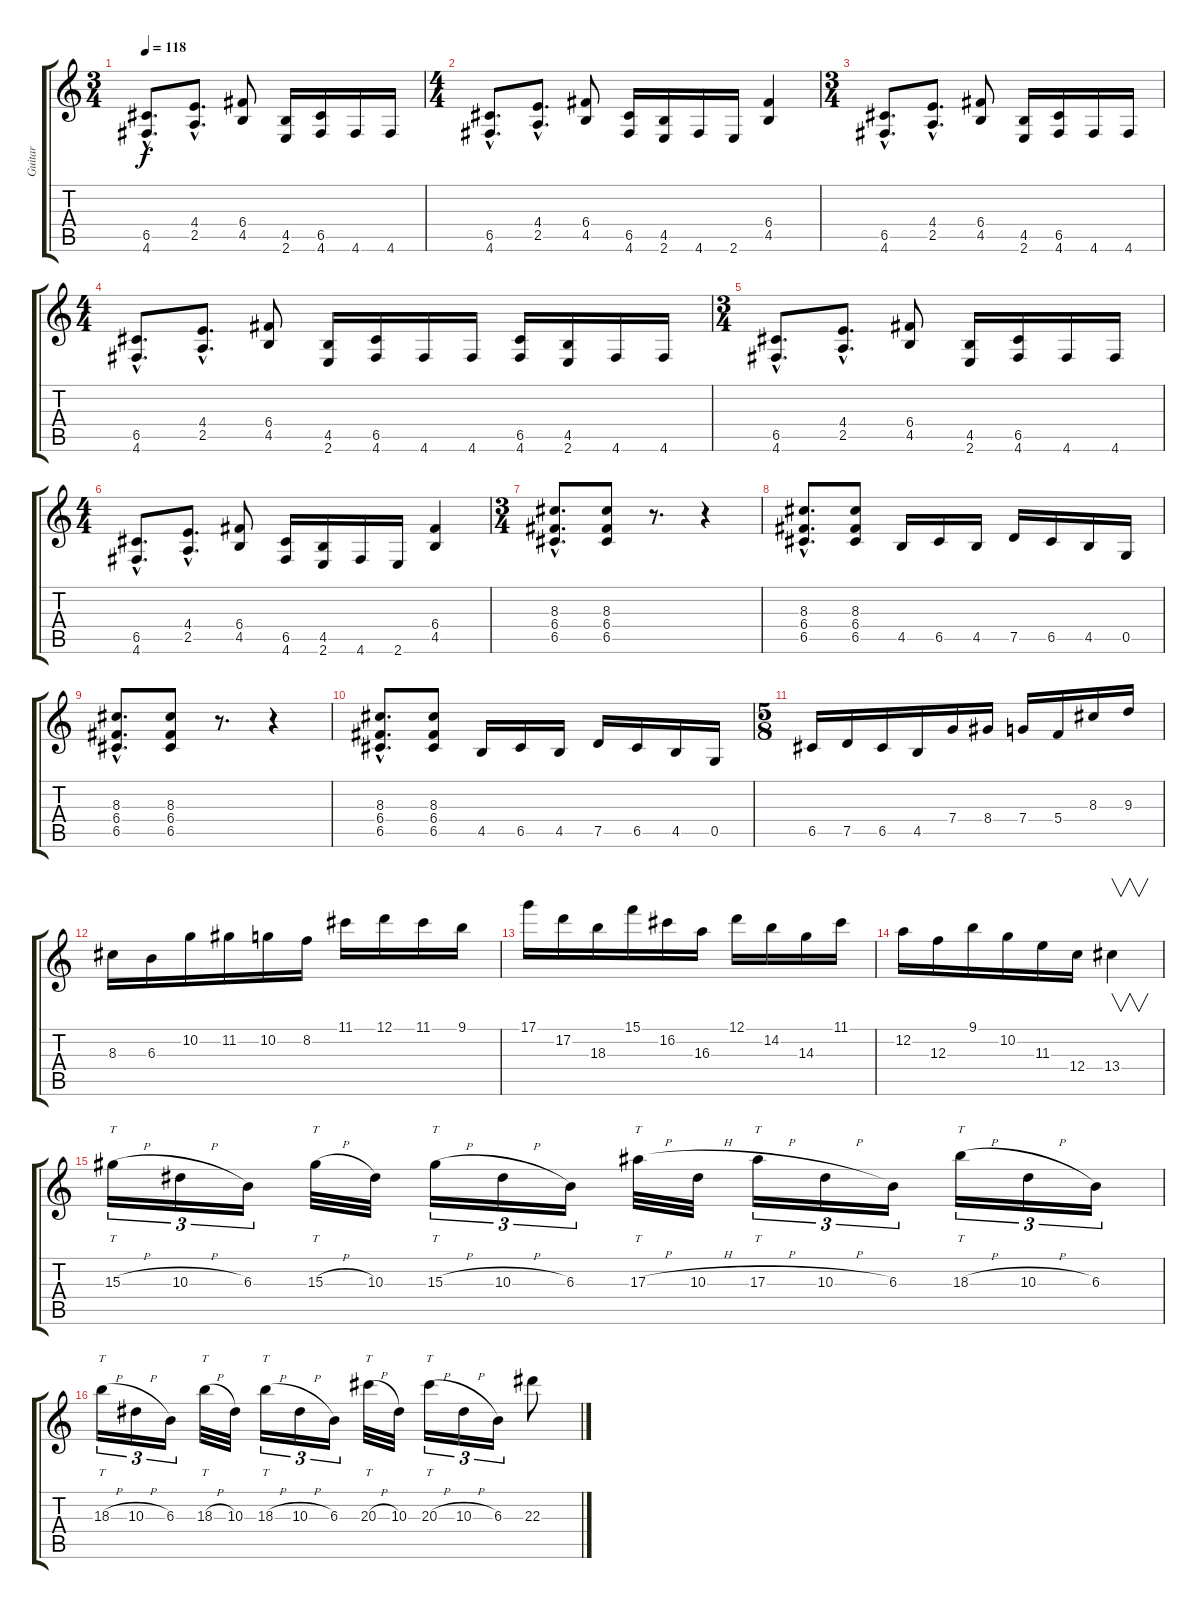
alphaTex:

\track ("Guitar" "Guitar") {instrument distortionguitar}
\staff {score tabs}
\tuning (D4 A3 F3 C3 G2 D2) {hide}
\ts (3 4)
\tempo 118
\clef g2
\ks c
(6.5{hac} 4.6{hac}).8{d dy f} (4.4{hac} 2.5{hac}).8{d} (6.4 4.5).8 (4.5 2.6).16 (6.5 4.6).16 4.6.16 4.6.16 |
\ts (4 4)
(6.5{hac} 4.6{hac}).8{d} (4.4{hac} 2.5{hac}).8{d} (6.4 4.5).8 (6.5 4.6).16 (4.5 2.6).16 4.6.16 2.6.16 (6.4 4.5).4 |
\ts (3 4)
(6.5{hac} 4.6{hac}).8{d} (4.4{hac} 2.5{hac}).8{d} (6.4 4.5).8 (4.5 2.6).16 (6.5 4.6).16 4.6.16 4.6.16 |
\ts (4 4)
(6.5{hac} 4.6{hac}).8{d} (4.4{hac} 2.5{hac}).8{d} (6.4 4.5).8 (4.5 2.6).16 (6.5 4.6).16 4.6.16 4.6.16 (6.5 4.6).16 (4.5 2.6).16 4.6.16 4.6.16 |
\ts (3 4)
(6.5{hac} 4.6{hac}).8{d} (4.4{hac} 2.5{hac}).8{d} (6.4 4.5).8 (4.5 2.6).16 (6.5 4.6).16 4.6.16 4.6.16 |
\ts (4 4)
(6.5{hac} 4.6{hac}).8{d} (4.4{hac} 2.5{hac}).8{d} (6.4 4.5).8 (6.5 4.6).16 (4.5 2.6).16 4.6.16 2.6.16 (6.4 4.5).4 |
\ts (3 4)
(8.3{hac} 6.4{hac} 6.5{hac}).8{d volume 16} (8.3 6.4 6.5).8 r.8{d} r.4 |
(8.3{hac} 6.4{hac} 6.5{hac}).8{d} (8.3 6.4 6.5).8 4.5.16 6.5.16 4.5.16 7.5.16 6.5.16 4.5.16 0.5.16 |
(8.3{hac} 6.4{hac} 6.5{hac}).8{d} (8.3 6.4 6.5).8 r.8{d} r.4 |
(8.3{hac} 6.4{hac} 6.5{hac}).8{d} (8.3 6.4 6.5).8 4.5.16 6.5.16 4.5.16 7.5.16 6.5.16 4.5.16 0.5.16 |
\ts (5 8)
6.5.16 7.5.16 6.5.16 4.5.16 7.4.16 8.4.16 7.4.16 5.4.16 8.3.16 9.3.16 |
8.3.16 6.3.16 10.2.16 11.2.16 10.2.16 8.2.16 11.1.16 12.1.16 11.1.16 9.1.16 |
17.1.16 17.2.16 18.3.16 15.1.16 16.2.16 16.3.16 12.1.16 14.2.16 14.3.16 11.1.16 |
12.2.16 12.3.16 9.1.16 10.2.16 11.3.16 12.4.16 13.4.4{v} |
15.3{h}.16{tt tu (3 2)} 10.3{h}.16{tu (3 2)} 6.3.16{tu (3 2)} 15.3{h}.32{tt} 10.3.32 15.3{h}.16{tt tu (3 2)} 10.3{h}.16{tu (3 2)} 6.3.16{tu (3 2)} 17.3{h}.32{tt} 10.3{h}.32 17.3{h}.16{tt tu (3 2)} 10.3{h}.16{tu (3 2)} 6.3.16{tu (3 2)} 18.3{h}.16{tt tu (3 2)} 10.3{h}.16{tu (3 2)} 6.3.16{tu (3 2)} |
18.3{h}.16{tt tu (3 2)} 10.3{h}.16{tu (3 2)} 6.3.16{tu (3 2)} 18.3{h}.32{tt} 10.3.32 18.3{h}.16{tt tu (3 2)} 10.3{h}.16{tu (3 2)} 6.3.16{tu (3 2)} 20.3{h}.32{tt} 10.3.32 20.3{h}.16{tt tu (3 2)} 10.3{h}.16{tu (3 2)} 6.3.16{tu (3 2)} 22.3.8
